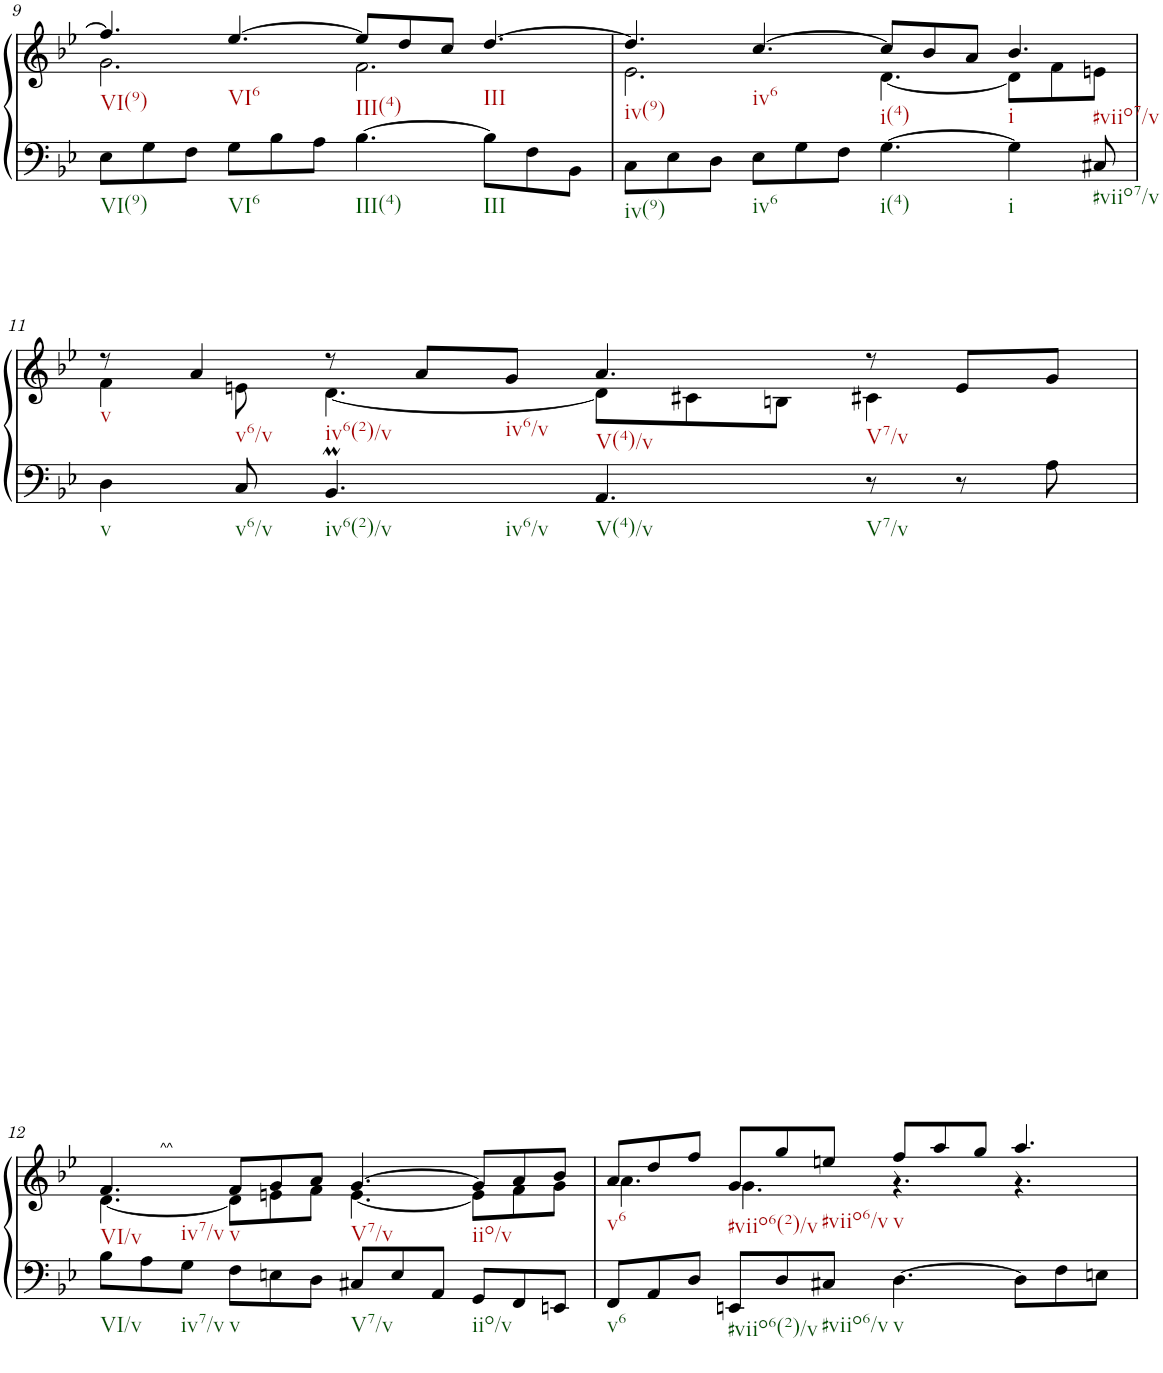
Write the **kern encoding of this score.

**kern	**kern
*part1	*part1
*staff2	*staff1
*I"unbenannt1	*
!!LO:PB:g=z
*clefF4	*clefG2
*k[b-e-]	*k[b-e-]
*M12/8	*M12/8
=9	=9
*	*^
8E-\L	4.ff/]	2.g\
8G\	.	.
8F\J	.	.
8G\L	[4.ee-/	.
8B-\	.	.
8A\J	.	.
[4.B-\	8ee-/L]	2.f\
.	8dd/	.
.	8cc/J	.
8B-\L]	[4.dd/	.
8F\	.	.
8BB-\J	.	.
=10	=10	=10
8C\L	4.dd/]	2.e-\
8E-\	.	.
8D\J	.	.
8E-\L	[4.cc/	.
8G\	.	.
8F\J	.	.
[4.G\	8cc/L]	[4.d\
.	8b-/	.
.	8a/J	.
4G\]	4.b-/	8d\L]
.	.	8f\
8C#X/	.	8en\J
!!LO:LB:g=z	!!
=11	=11	=11
!LO:TX:b:t=^^	!	!
4D\	8r	4f\
.	4a/	.
8C/	.	8en\
4.BB-M/	8r	[4.d\
.	8a/L	.
.	8g/J	.
4.AA/	4.a/	8d\L]
.	.	8c#X\
.	.	8Bn\J
8r	8r	4c#X\
8r	8e/L	.
8A\	8g/J	8ryy
!!LO:LB:g=z	!!
=12	=12	=12
8B-\L	4.f/	[4.d\
8A\	.	.
8G\J	.	.
8F\L	8f/L	8d\L]
8En\	8g/	8en\
8D\J	8a/J	8f\J
8C#X/L	[4.g/	[4.e\
8E/	.	.
8AA/J	.	.
8GG/L	8g/L]	8e\L]
8FF/	8a/	8f\
8EEn/J	8b-/J	8g\J
=13	=13	=13
8FF/L	8a/L	4.a\
8AA/	8dd/	.
8D/J	8ff/J	.
8EEn/L	8g/L	4.g\
8D/	8gg/	.
8C#X/J	8een/J	.
[4.D\	8ff/L	4.r
.	8aa/	.
.	8gg/J	.
8D\L]	4.aa/	4.r
8F\	.	.
8En\J	.	.
*	*v	*v
=	=
*-	*-
